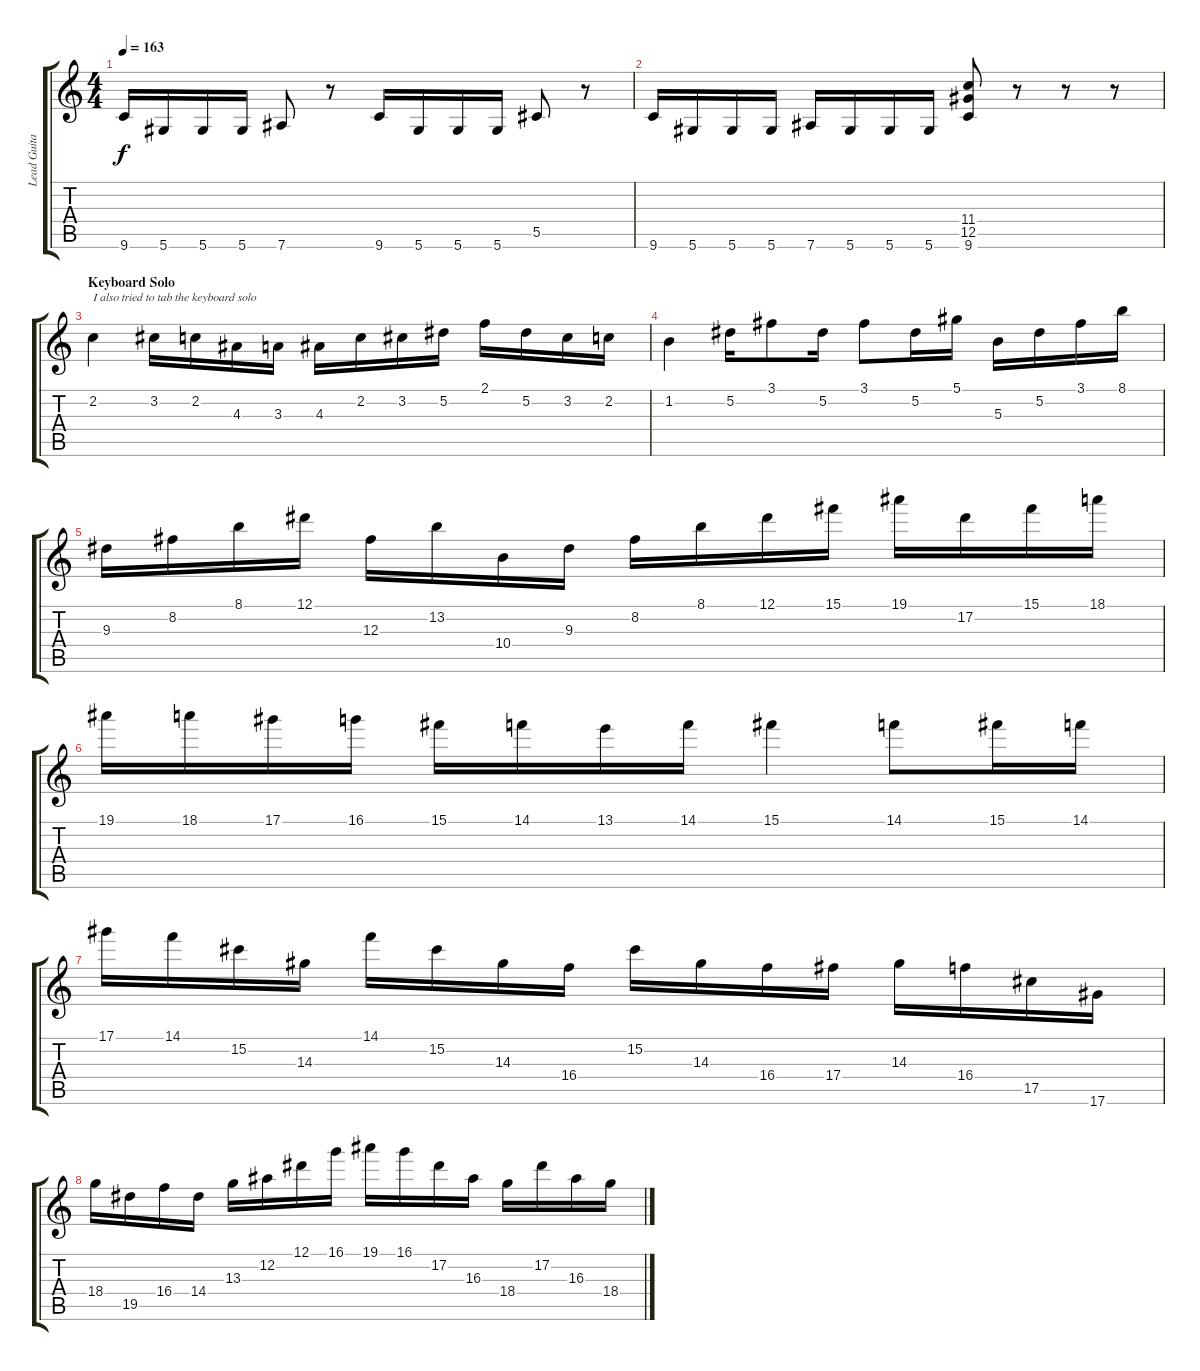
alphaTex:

\track ("Lead Guitar (Jani)" "Lead Guita") {instrument distortionguitar}
\staff {score tabs}
\tuning (Eb4 Bb3 Gb3 Db3 Ab2 Eb2) {hide}
\ts (4 4)
\tempo 163
\clef g2
\ks c
9.6.16{dy f} 5.6.16 5.6.16 5.6.16 7.6.8 r.8 9.6.16 5.6.16 5.6.16 5.6.16 5.5.8 r.8 |
9.6.16 5.6.16 5.6.16 5.6.16 7.6.16 5.6.16 5.6.16 5.6.16 (11.4 12.5 9.6).8 r.8 r.8 r.8 |
\section ("" "Keyboard Solo")
2.2.4{txt "I also tried to tab the keyboard solo" volume 16 balance 16 instrument lead1square} 3.2.16 2.2.16 4.3.16 3.3.16 4.3.16 2.2.16 3.2.16 5.2.16 2.1.16 5.2.16 3.2.16 2.2.16 |
1.2.4 5.2.16 3.1.8 5.2.16 3.1.8 5.2.16 5.1.16 5.3.16 5.2.16 3.1.16 8.1.16 |
9.3.16 8.2.16 8.1.16 12.1.16 12.3.16 13.2.16 10.4.16 9.3.16 8.2.16 8.1.16 12.1.16 15.1.16 19.1.16 17.2.16 15.1.16 18.1.16 |
19.1.16 18.1.16 17.1.16 16.1.16 15.1.16 14.1.16 13.1.16 14.1.16 15.1.4 14.1.8 15.1.16 14.1.16 |
17.1.16 14.1.16 15.2.16 14.3.16 14.1.16 15.2.16 14.3.16 16.4.16 15.2.16 14.3.16 16.4.16 17.4.16 14.3.16 16.4.16 17.5.16 17.6.16 |
18.4.16 19.5.16 16.4.16 14.4.16 13.3.16 12.2.16 12.1.16 16.1.16 19.1.16 16.1.16 17.2.16 16.3.16 18.4.16 17.2.16 16.3.16 18.4.16
